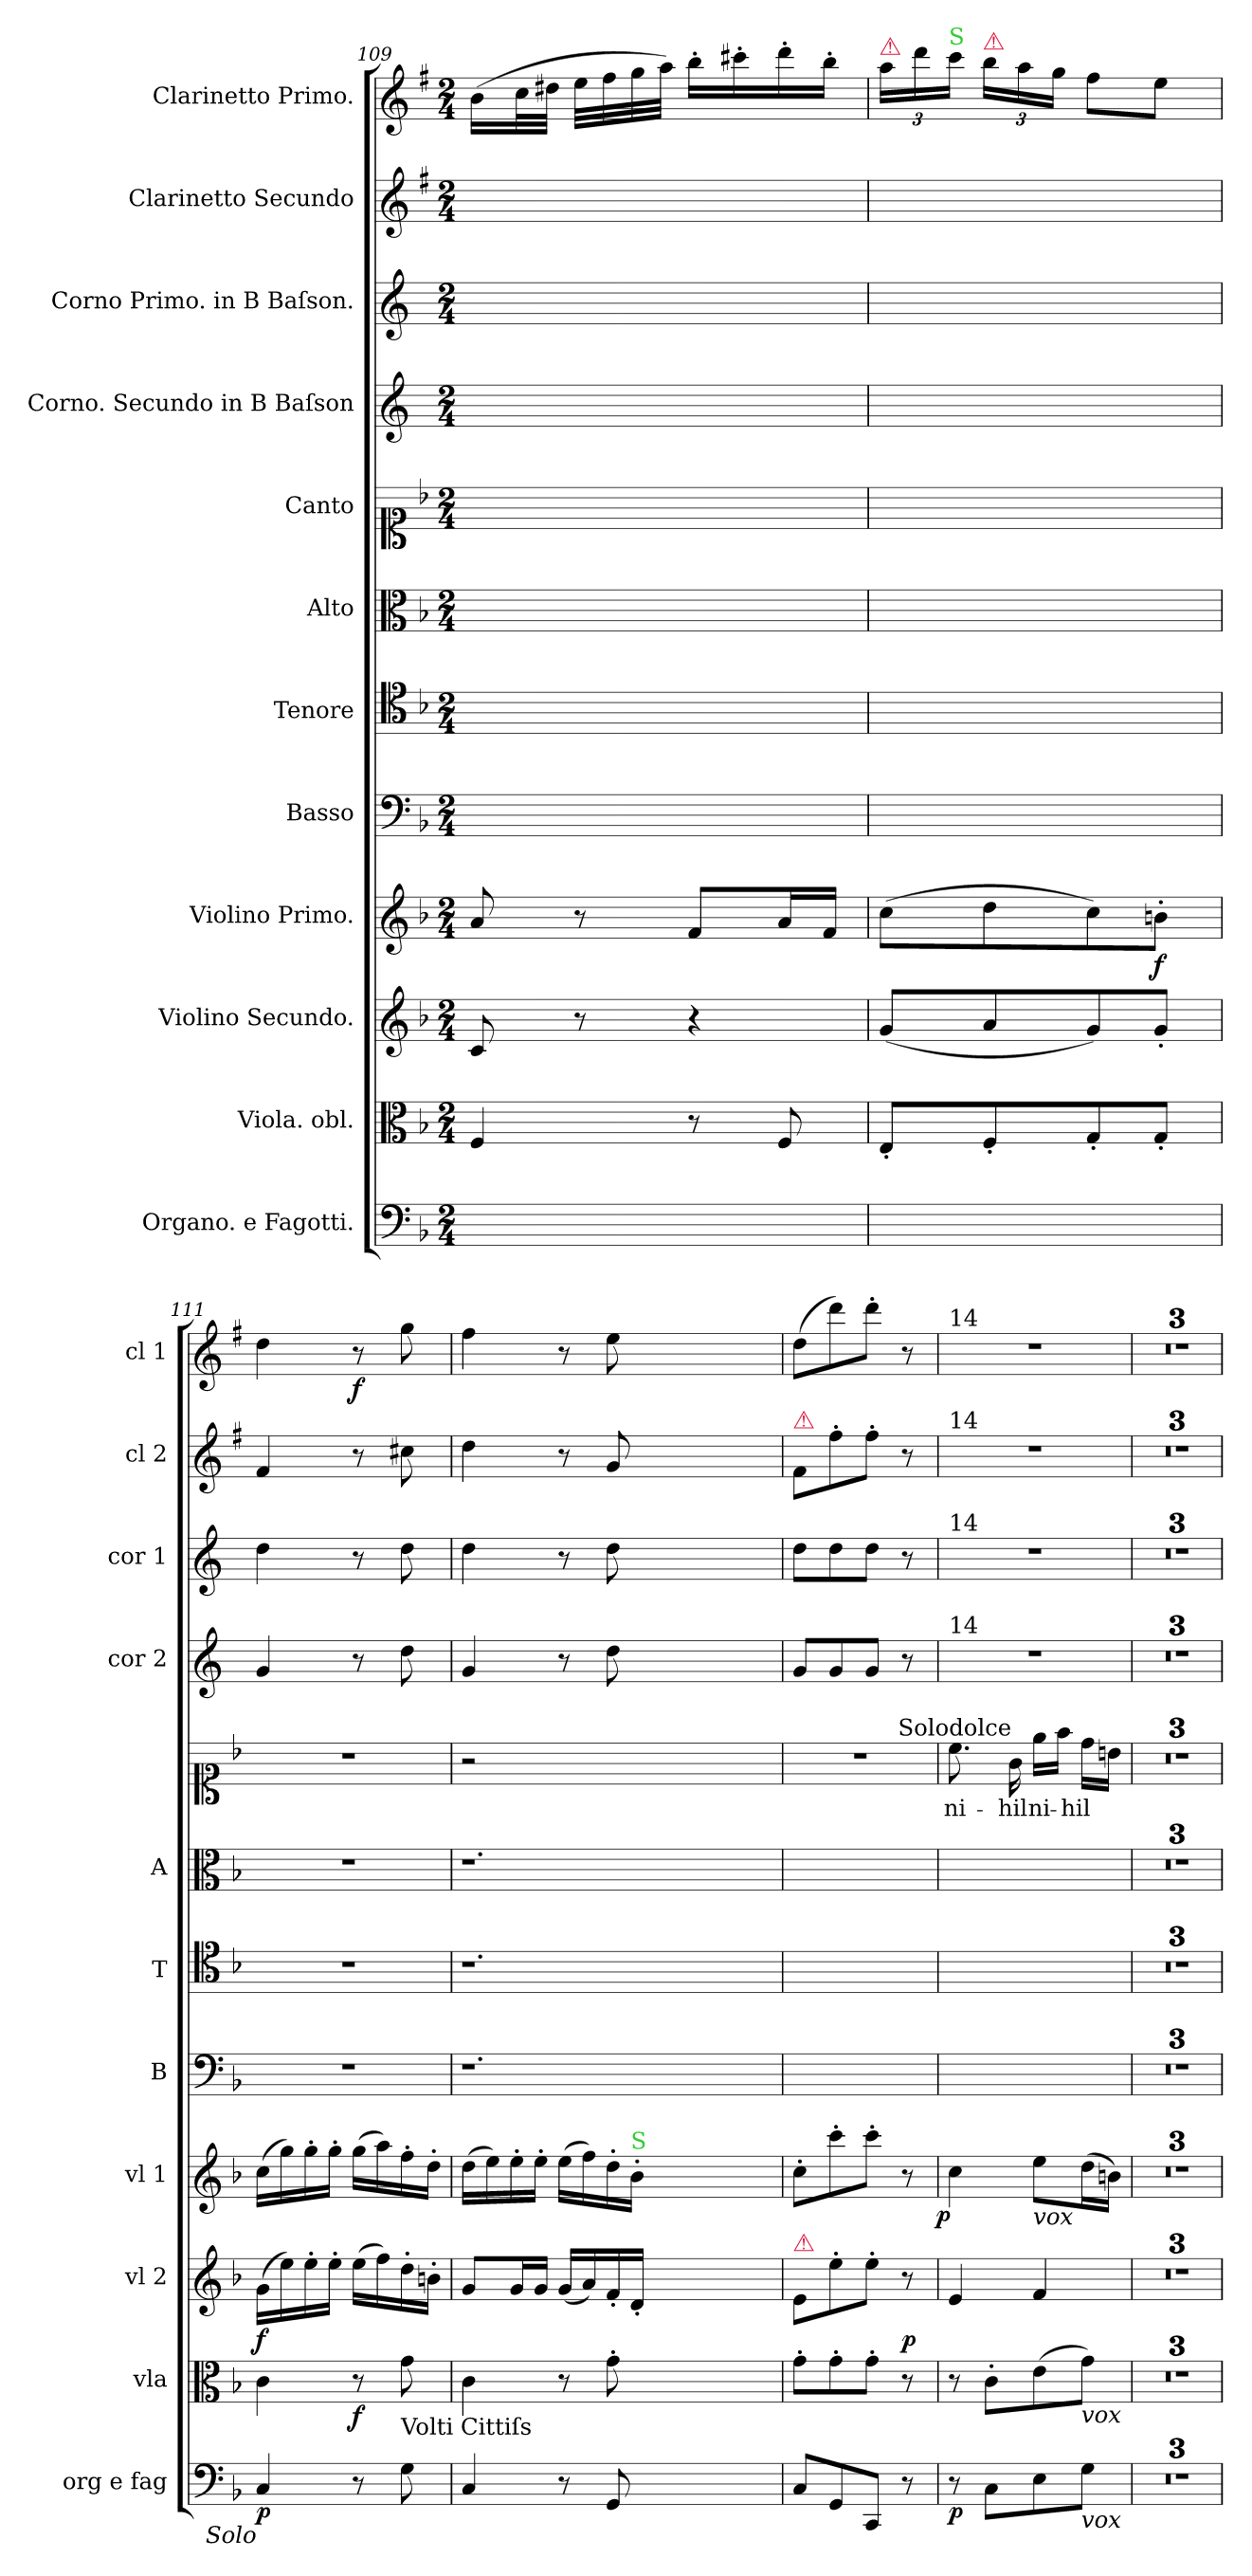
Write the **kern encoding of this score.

**kern	**dynam	**kern	**dynam	**kern	**dynam	**kern	**dynam	**kern	**kern	**kern	**kern	**text	**kern	**kern	**kern	**kern	**dynam
*part12	*part12	*part11	*part11	*part10	*part10	*part9	*part9	*part8	*part7	*part6	*part5	*part5	*part4	*part3	*part2	*part1	*part1
*staff12	*staff12	*staff11	*staff11	*staff10	*staff10	*staff9	*staff9	*staff8	*staff7	*staff6	*staff5	*staff5	*staff4	*staff3	*staff2	*staff1	*staff1
*I"Organo. e Fagotti.	*	*I"Viola. obl.	*	*I"Violino Secundo.	*	*I"Violino Primo.	*	*I"Basso	*I"Tenore	*I"Alto	*I"Canto	*	*I"Corno. Secundo in B Baſson	*I"Corno Primo. in B Baſson.	*I"Clarinetto Secundo	*I"Clarinetto Primo.	*
*I'org e fag	*	*I'vla	*	*I'vl 2	*	*I'vl 1	*	*I'B	*I'T	*I'A	*	*	*I'cor 2	*I'cor 1	*I'cl 2	*I'cl 1	*
*clefF4	*	*clefC3	*	*clefG2	*	*clefG2	*	*clefF4	*clefC4	*clefC3	*clefC1	*	*clefG2	*clefG2	*clefG2	*clefG2	*
*	*	*	*	*	*	*	*	*	*	*	*	*	*ITrd4c7	*ITrd4c7	*ITrd1c2	*ITrd1c2	*
*k[b-]	*	*k[b-]	*	*k[b-]	*	*k[b-]	*	*k[b-]	*k[b-]	*k[b-]	*k[b-]	*	*k[b-]	*k[b-]	*k[b-]	*k[b-]	*
*F:	*	*F:	*	*F:	*	*F:	*	*F:	*F:	*F:	*F:	*	*F:	*F:	*F:	*F:	*
*M2/4	*	*M2/4	*	*M2/4	*	*M2/4	*	*M2/4	*M2/4	*M2/4	*M2/4	*	*M2/4	*M2/4	*M2/4	*M2/4	*
=109	=109	=109	=109	=109	=109	=109	=109	=109	=109	=109	=109	=109	=109	=109	=109	=109	=109
2ryy	.	4F/	.	8c/	.	8a/	.	2ryy	2ryy	2ryy	2ryy	.	2ryy	2ryy	2ryy	(16a\LL	.
.	.	.	.	.	.	.	.	.	.	.	.	.	.	.	.	32b-\L	.
.	.	.	.	.	.	.	.	.	.	.	.	.	.	.	.	32cc#X\JJJ	.
.	.	.	.	8r	.	8r	.	.	.	.	.	.	.	.	.	32dd\LLL	.
.	.	.	.	.	.	.	.	.	.	.	.	.	.	.	.	32ee\	.
.	.	.	.	.	.	.	.	.	.	.	.	.	.	.	.	32ff\	.
.	.	.	.	.	.	.	.	.	.	.	.	.	.	.	.	32gg\JJJ)	.
.	.	8r	.	4r	.	8f/L	.	.	.	.	.	.	.	.	.	16aa'\LL	.
.	.	.	.	.	.	.	.	.	.	.	.	.	.	.	.	16bbn'\	.
.	.	8F/	.	.	.	16a/L	.	.	.	.	.	.	.	.	.	16ccc'\	.
.	.	.	.	.	.	16f/JJ	.	.	.	.	.	.	.	.	.	16aa'\JJ	.
=110	=110	=110	=110	=110	=110	=110	=110	=110	=110	=110	=110	=110	=110	=110	=110	=110	=110
!	!	!	!	!	!	!	!	!	!	!	!	!	!	!	!	!LO:TX:a:color=crimson:t=⚠	!
2ryy	.	8E'/L	.	(8g/L	.	(8cc\L	.	2ryy	2ryy	2ryy	2ryy	.	2ryy	2ryy	2ryy	24gg\LL	.
.	.	.	.	.	.	.	.	.	.	.	.	.	.	.	.	24ccc\	.
!	!	!	!	!	!	!	!	!	!	!	!	!	!	!	!	!LO:TX:a:color=limegreen:t=S	!
.	.	.	.	.	.	.	.	.	.	.	.	.	.	.	.	24bb-\JJ	.
!	!	!	!	!	!	!	!	!	!	!	!	!	!	!	!	!LO:TX:a:color=crimson:t=⚠	!
.	.	8F'/	.	8a/	.	8dd\	.	.	.	.	.	.	.	.	.	24aa\LL	.
.	.	.	.	.	.	.	.	.	.	.	.	.	.	.	.	24gg\	.
.	.	.	.	.	.	.	.	.	.	.	.	.	.	.	.	24ff\JJ	.
.	.	8G'/	.	8g/)	.	8cc\)	.	.	.	.	.	.	.	.	.	8ee\L	.
.	.	8G'/J	.	8g'/J	.	8bn'\J	f	.	.	.	.	.	.	.	.	8dd\J	.
=111	=111	=111	=111	=111	=111	=111	=111	=111	=111	=111	=111	=111	=111	=111	=111	=111	=111
!LO:TX:b:i:rj:t=Solo	!	!	!	!	!	!	!	!	!	!	!	!	!	!	!	!	!
4C/	p	4c\	.	(16g\LL	f	(16cc\LL	.	2r	2r	2r	2r	.	4c/	4g\	4e/	4cc\	.
.	.	.	.	16ee\)	.	16gg\)	.	.	.	.	.	.	.	.	.	.	.
.	.	.	.	16ee'\	.	16gg'\	.	.	.	.	.	.	.	.	.	.	.
.	.	.	.	16ee'\JJ	.	16gg'\JJ	.	.	.	.	.	.	.	.	.	.	.
8r	.	8r	f	(16ee\LL	.	(16gg\LL	.	.	.	.	.	.	8r	8r	8r	8r	f
.	.	.	.	16ff\)	.	16aa\)	.	.	.	.	.	.	.	.	.	.	.
!	!	!LO:TX:b:t=Volti Cittiſs	!	!	!	!	!	!	!	!	!	!	!	!	!	!	!
8G\	.	8g\	.	16dd'\	.	16ff'\	.	.	.	.	.	.	8g\	8g\	8bn\	8ff\	.
.	.	.	.	16bn'\JJ	.	16dd'\JJ	.	.	.	.	.	.	.	.	.	.	.
=112	=112	=112	=112	=112	=112	=112	=112	=112	=112	=112	=112	=112	=112	=112	=112	=112	=112
4C/	.	4c\	.	8g/L	.	(16dd\LL	.	1.r	1.r	1.r	2r	.	4c/	4g\	4cc\	4ee\	.
.	.	.	.	.	.	16ee\)	.	.	.	.	.	.	.	.	.	.	.
.	.	.	.	16g/L	.	16ee'\	.	.	.	.	.	.	.	.	.	.	.
.	.	.	.	16g/JJ	.	16ee'\JJ	.	.	.	.	.	.	.	.	.	.	.
8r	fort	8r	.	(16g/LL	.	(16ee\LL	.	.	.	.	.	.	8r	8r	8r	8r	.
.	.	.	.	16a/)	.	16ff\)	.	.	.	.	.	.	.	.	.	.	.
8GG/	.	8g'\	.	16f'/	.	16dd'\	.	.	.	.	.	.	8g\	8g\	8f/	8dd\	.
!	!	!	!	!	!	!LO:TX:a:color=limegreen:t=S	!	!	!	!	!	!	!	!	!	!	!
.	.	.	.	16d'/JJ	.	16b-'\JJ	.	.	.	.	.	.	.	.	.	.	.
1ryy	.	1ryy	.	1ryy	.	1ryy	.	.	.	.	1ryy	.	1ryy	1ryy	1ryy	1ryy	.
=113	=113	=113	=113	=113	=113	=113	=113	=113	=113	=113	=113	=113	=113	=113	=113	=113	=113
!	!	!	!	!	!	!	!	!	!	!	!	!	!	!	!LO:TX:a:color=crimson:t=⚠	!	!
!	!	!	!	!LO:TX:a:color=crimson:t=⚠	!	!	!	!	!	!	!	!	!	!	!	!	!
8C/L	.	8g'\L	.	8e/L	.	8cc'\L	.	2ryy	2ryy	2ryy	2r	.	8c/L	8g\L	8e/L	(8cc\L	.
8GG/	.	8g'\	.	8ee'\	.	8ccc'\	.	.	.	.	.	.	8c/	8g\	8ee'\	8ccc\)	.
8CC/J	.	8g'\J	.	8ee'\J	.	8ccc'\J	.	.	.	.	.	.	8c/J	8g\J	8ee'\J	8ccc'\J	.
8r	.	8r	.	8r	p	8r	.	.	.	.	.	.	8r	8r	8r	8r	.
=114	=114	=114	=114	=114	=114	=114	=114	=114	=114	=114	=114	=114	=114	=114	=114	=114	=114
!	!	!	!	!	!	!	!	!	!	!	!	!	!	!	!	!LO:TX:a:t=14	!
!	!	!	!	!	!	!	!	!	!	!	!	!	!	!	!LO:TX:a:t=14	!	!
!	!	!	!	!	!	!	!	!	!	!	!	!	!	!LO:TX:a:t=14	!	!	!
!	!	!	!	!	!	!	!	!	!	!	!	!	!LO:TX:a:t=14	!	!	!	!
!	!	!	!	!	!	!	!	!	!	!	!LO:TX:a:rj:t=Solo	!	!	!	!	!	!
!	!	!	!	!	!	!	!	!	!	!	!LO:TX:a:t=dolce	!	!	!	!	!	!
!	!	!	!	!	!	!	!LO:DY:rj	!	!	!	!	!	!	!	!	!	!
8r	p	8r	piano	4e/	.	4cc\	p	2ryy	2ryy	2ryy	8.cc\	ni-	2r	2r	2r	2r	.
8C\L	.	8c'\L	.	.	.	.	.	.	.	.	.	.	.	.	.	.	.
.	.	.	.	.	.	.	.	.	.	.	16g\	-hil	.	.	.	.	.
!	!	!	!	!	!	!LO:TX:b:i:t=vox	!	!	!	!	!	!	!	!	!	!	!
8E\	.	(8e\	.	4f/	.	8ee\L	.	.	.	.	16ee\LL	ni-	.	.	.	.	.
.	.	.	.	.	.	.	.	.	.	.	16ff\JJ	.	.	.	.	.	.
!	!	!LO:TX:b:i:t=vox	!	!	!	!	!	!	!	!	!	!	!	!	!	!	!
!LO:TX:b:i:t=vox	!	!	!	!	!	!	!	!	!	!	!	!	!	!	!	!	!
8G\J	.	8g\J)	.	.	.	(16dd\L	.	.	.	.	16dd\LL	-hil	.	.	.	.	.
.	.	.	.	.	.	16bn\JJ)	.	.	.	.	16bn\JJ	.	.	.	.	.	.
=115	=115	=115	=115	=115	=115	=115	=115	=115	=115	=115	=115	=115	=115	=115	=115	=115	=115
2ryy	.	2ryy	.	2ryy	.	2ryy	.	2ryy	2ryy	2ryy	2ryy	.	2r	2r	2r	2r	.
=116	=116	=116	=116	=116	=116	=116	=116	=116	=116	=116	=116	=116	=116	=116	=116	=116	=116
2ryy	.	2ryy	.	2ryy	.	2ryy	.	2ryy	2ryy	2ryy	2ryy	.	2r	2r	2r	2r	.
=117	=117	=117	=117	=117	=117	=117	=117	=117	=117	=117	=117	=117	=117	=117	=117	=117	=117
2ryy	.	2ryy	.	2ryy	.	2ryy	.	2ryy	2ryy	2ryy	2ryy	.	2r	2r	2r	2r	.
=	=	=	=	=	=	=	=	=	=	=	=	=	=	=	=	=	=
*-	*-	*-	*-	*-	*-	*-	*-	*-	*-	*-	*-	*-	*-	*-	*-	*-	*-
